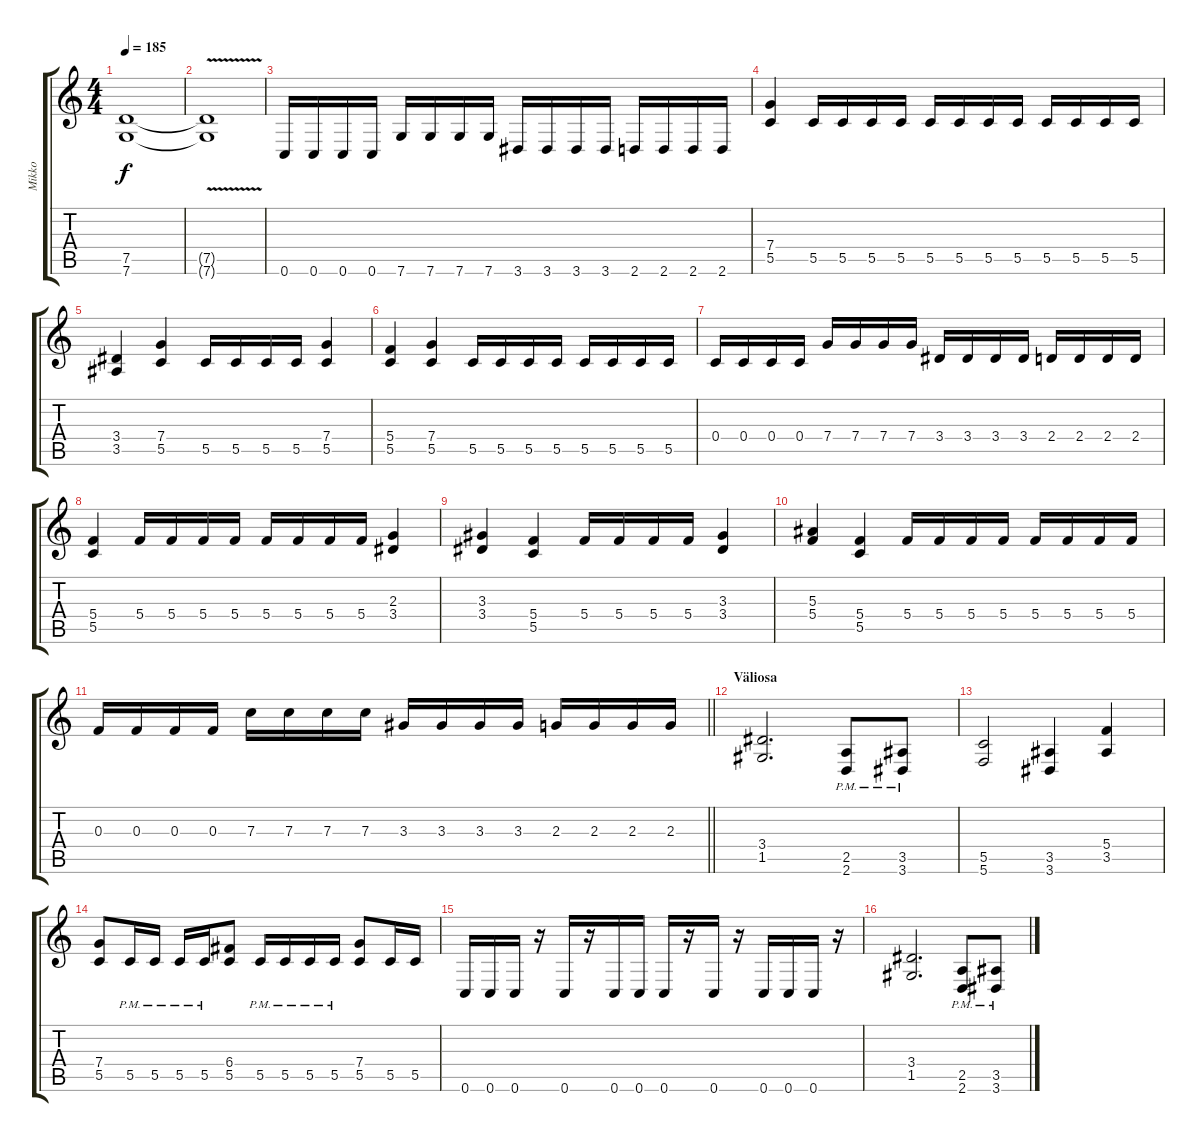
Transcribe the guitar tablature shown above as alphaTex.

\track ("Mikko" "Mikko") {instrument distortionguitar}
\staff {score tabs}
\tuning (D4 A3 F3 C3 G2 C2) {hide}
\ts (4 4)
\tempo 185
\clef g2
\ks c
(7.5{t} 7.6{t}).1{dy f} |
(7.5{t} 7.6{v t}).1 |
0.6.16 0.6.16 0.6.16 0.6.16 7.6.16 7.6.16 7.6.16 7.6.16 3.6.16 3.6.16 3.6.16 3.6.16 2.6.16 2.6.16 2.6.16 2.6.16 |
(7.4 5.5).4 5.5.16 5.5.16 5.5.16 5.5.16 5.5.16 5.5.16 5.5.16 5.5.16 5.5.16 5.5.16 5.5.16 5.5.16 |
(3.4 3.5).4 (7.4 5.5).4 5.5.16 5.5.16 5.5.16 5.5.16 (7.4 5.5).4 |
(5.4 5.5).4 (7.4 5.5).4 5.5.16 5.5.16 5.5.16 5.5.16 5.5.16 5.5.16 5.5.16 5.5.16 |
0.4.16 0.4.16 0.4.16 0.4.16 7.4.16 7.4.16 7.4.16 7.4.16 3.4.16 3.4.16 3.4.16 3.4.16 2.4.16 2.4.16 2.4.16 2.4.16 |
(5.4 5.5).4 5.4.16 5.4.16 5.4.16 5.4.16 5.4.16 5.4.16 5.4.16 5.4.16 (2.3 3.4).4 |
(3.3 3.4).4 (5.4 5.5).4 5.4.16 5.4.16 5.4.16 5.4.16 (3.3 3.4).4 |
(5.3 5.4).4 (5.4 5.5).4 5.4.16 5.4.16 5.4.16 5.4.16 5.4.16 5.4.16 5.4.16 5.4.16 |
\barLineRight lightlight
0.3.16 0.3.16 0.3.16 0.3.16 7.3.16 7.3.16 7.3.16 7.3.16 3.3.16 3.3.16 3.3.16 3.3.16 2.3.16 2.3.16 2.3.16 2.3.16 |
\section ("" "Väliosa")
(3.4 1.5).2{d} (2.5{pm} 2.6{pm}).8 (3.5{pm} 3.6{pm}).8 |
(5.5 5.6).2 (3.5 3.6).4 (5.4 3.5).4 |
(7.4 5.5).8 5.5{pm}.16 5.5{pm}.16 5.5{pm}.16 5.5{pm}.16 (6.4 5.5).8 5.5{pm}.16 5.5{pm}.16 5.5{pm}.16 5.5{pm}.16 (7.4 5.5).8 5.5.16 5.5.16 |
0.6.16 0.6.16 0.6.16 r.16 0.6.16 r.16 0.6.16 0.6.16 0.6.16 r.16 0.6.16 r.16 0.6.16 0.6.16 0.6.16 r.16 |
(3.4 1.5).2{d} (2.5{pm} 2.6{pm}).8 (3.5{pm} 3.6{pm}).8
